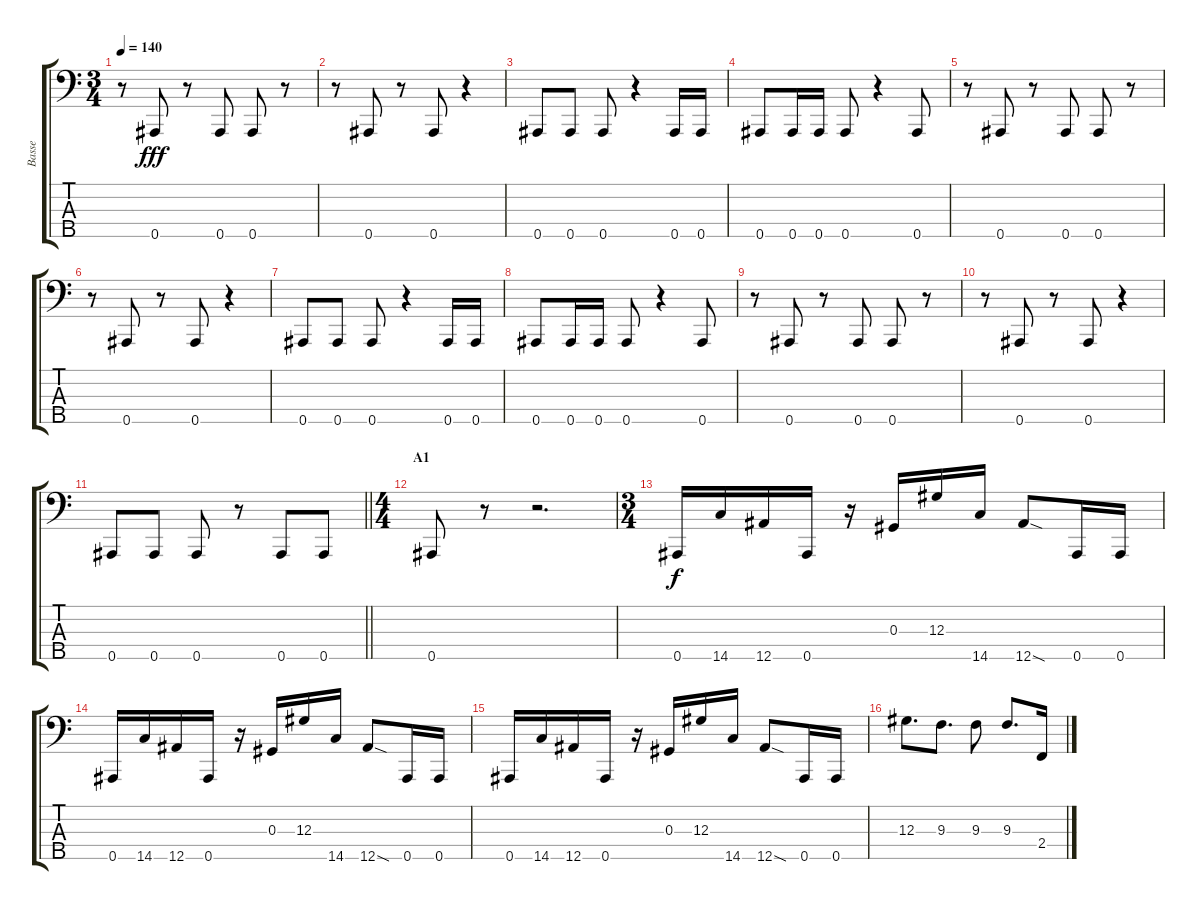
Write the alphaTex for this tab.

\track ("Basse" "Basse") {instrument electricbasspick}
\staff {score tabs}
\tuning (Gb2 Db2 Ab1 Eb1 Bb0) {hide}
\ts (3 4)
\tempo 140
\clef f4
\ks c
r.8{dy fff} 0.5.8 r.8 0.5.8 0.5.8 r.8 |
r.8 0.5.8 r.8 0.5.8 r.4 |
0.5.8 0.5.8 0.5.8 r.4 0.5.16 0.5.16 |
0.5.8 0.5.16 0.5.16 0.5.8 r.4 0.5.8 |
r.8 0.5.8 r.8 0.5.8 0.5.8 r.8 |
r.8 0.5.8 r.8 0.5.8 r.4 |
0.5.8 0.5.8 0.5.8 r.4 0.5.16 0.5.16 |
0.5.8 0.5.16 0.5.16 0.5.8 r.4 0.5.8 |
r.8 0.5.8 r.8 0.5.8 0.5.8 r.8 |
r.8 0.5.8 r.8 0.5.8 r.4 |
\barLineRight lightlight
0.5.8 0.5.8 0.5.8 r.8 0.5.8 0.5.8 |
\ts (4 4)
\section ("" "A1")
0.5.8 r.8 r.2{d} |
\ts (3 4)
0.5.16{dy f} 14.5.16 12.5.16 0.5.16 r.16 0.3.16 12.3.16 14.5.16 12.5{sod}.8 0.5.16 0.5.16 |
0.5.16 14.5.16 12.5.16 0.5.16 r.16 0.3.16 12.3.16 14.5.16 12.5{sod}.8 0.5.16 0.5.16 |
0.5.16 14.5.16 12.5.16 0.5.16 r.16 0.3.16 12.3.16 14.5.16 12.5{sod}.8 0.5.16 0.5.16 |
12.3.8{d} 9.3.8{d} 9.3.8 9.3.8{d} 2.4.16
